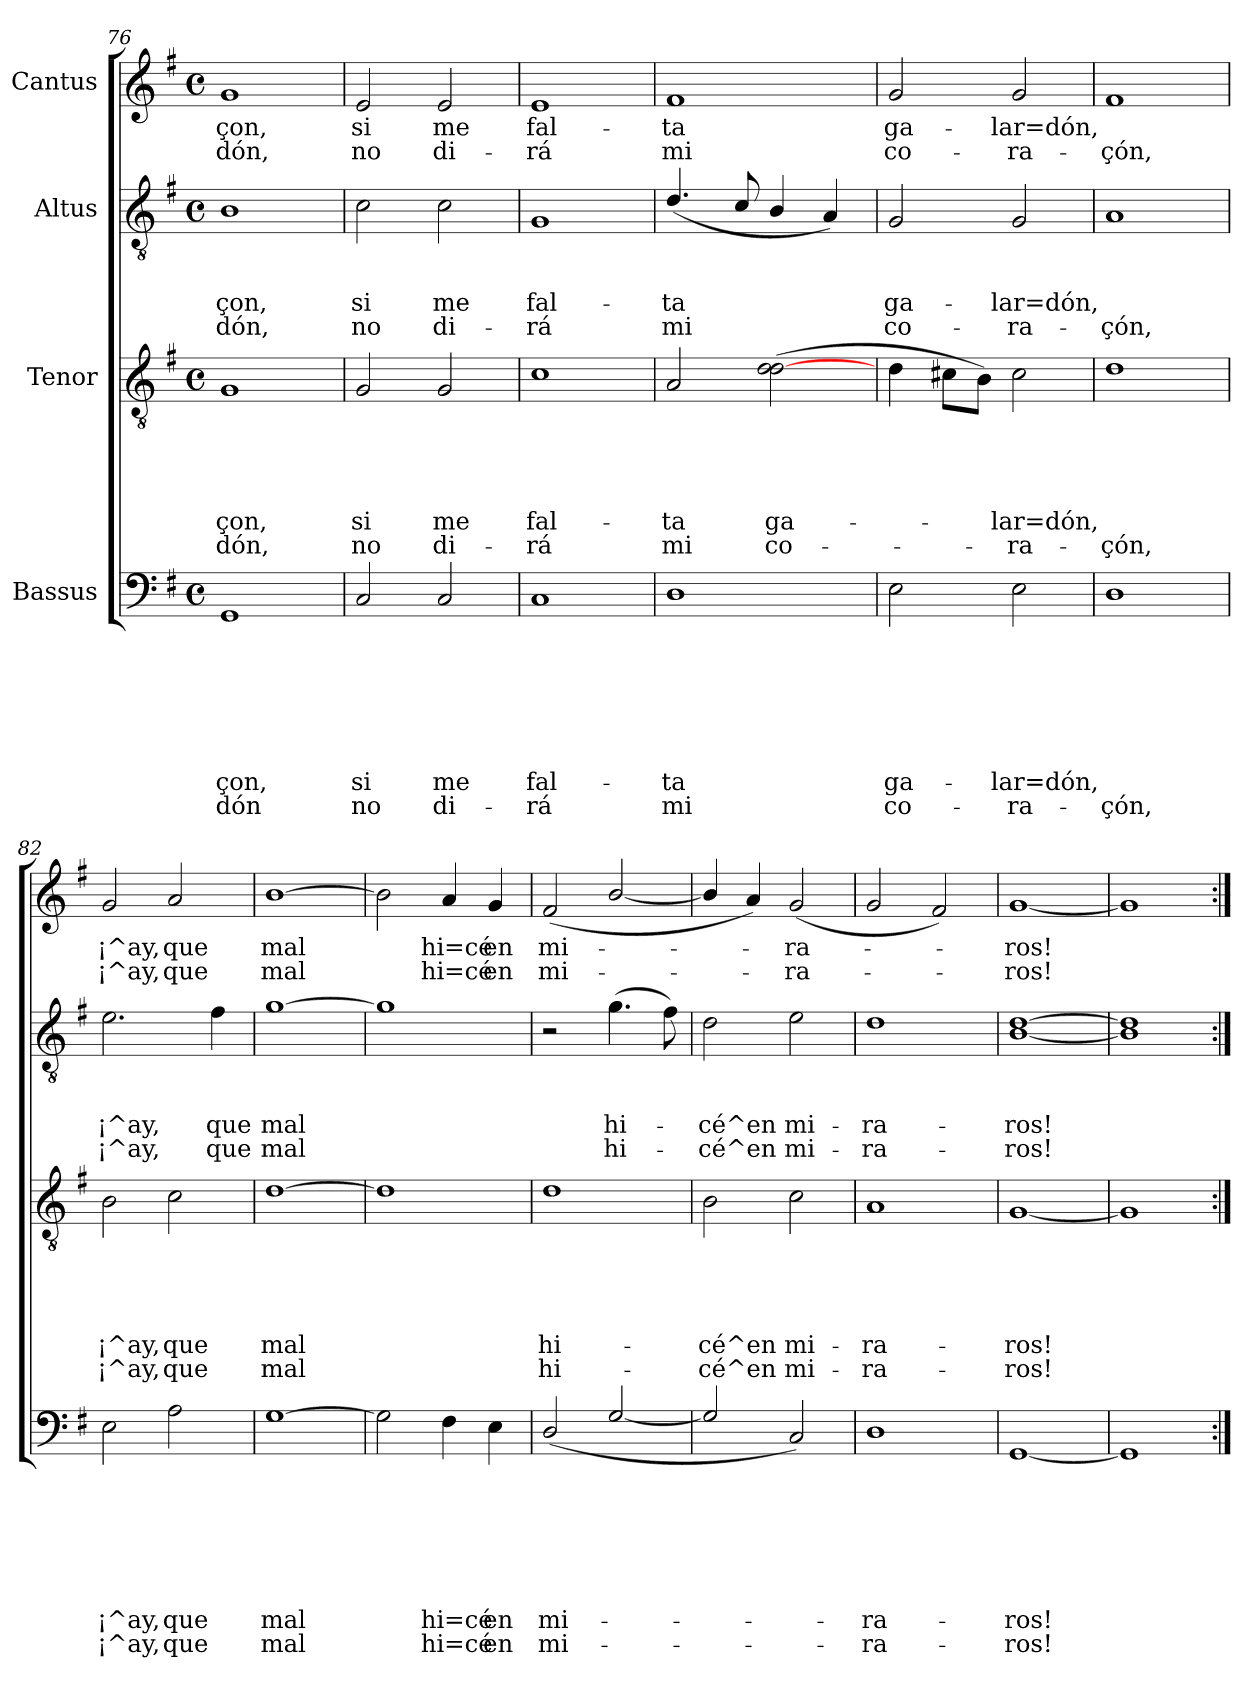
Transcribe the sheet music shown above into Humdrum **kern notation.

**kern	**text	**text	**text	**text	**text	**text	**text	**text	**kern	**text	**text	**text	**text	**text	**text	**kern	**text	**text	**text	**text	**kern	**text	**text
*part4	*part4	*part4	*part4	*part4	*part4	*part4	*part4	*part4	*part3	*part3	*part3	*part3	*part3	*part3	*part3	*part2	*part2	*part2	*part2	*part2	*part1	*part1	*part1
*staff4	*staff4	*staff4	*staff4	*staff4	*staff4	*staff4	*staff4	*staff4	*staff3	*staff3	*staff3	*staff3	*staff3	*staff3	*staff3	*staff2	*staff2	*staff2	*staff2	*staff2	*staff1	*staff1	*staff1
*I"Bassus	*	*	*	*	*	*	*	*	*I"Tenor	*	*	*	*	*	*	*I"Altus	*	*	*	*	*I"Cantus	*	*
*clefF4	*	*	*	*	*	*	*	*	*clefGv2	*	*	*	*	*	*	*clefGv2	*	*	*	*	*clefG2	*	*
*k[f#]	*	*	*	*	*	*	*	*	*k[f#]	*	*	*	*	*	*	*k[f#]	*	*	*	*	*k[f#]	*	*
*G:	*	*	*	*	*	*	*	*	*G:	*	*	*	*	*	*	*G:	*	*	*	*	*G:	*	*
*M4/4	*	*	*	*	*	*	*	*	*M4/4	*	*	*	*	*	*	*M4/4	*	*	*	*	*M4/4	*	*
*met(c)	*	*	*	*	*	*	*	*	*met(c)	*	*	*	*	*	*	*met(c)	*	*	*	*	*met(c)	*	*
=76	=76	=76	=76	=76	=76	=76	=76	=76	=76	=76	=76	=76	=76	=76	=76	=76	=76	=76	=76	=76	=76	=76	=76
!	!	!	!	!	!	!	!LO:LY:b	!LO:LY:b	!	!	!	!	!	!LO:LY:b	!LO:LY:b	!	!	!	!LO:LY:b	!LO:LY:b	!	!LO:LY:b	!LO:LY:b
1GG	.	.	.	.	.	.	-çon,	-dón	1G	.	.	.	.	-çon,	-dón,	1B	.	.	-çon,	-dón,	1g	-çon,	-dón,
=77	=77	=77	=77	=77	=77	=77	=77	=77	=77	=77	=77	=77	=77	=77	=77	=77	=77	=77	=77	=77	=77	=77	=77
!	!	!	!	!	!	!	!LO:LY:b	!LO:LY:b	!	!	!	!	!	!LO:LY:b	!LO:LY:b	!	!	!	!LO:LY:b	!LO:LY:b	!	!LO:LY:b	!LO:LY:b
2C/	.	.	.	.	.	.	si	no	2G/	.	.	.	.	si	no	2c\	.	.	si	no	2e/	si	no
!	!	!	!	!	!	!	!LO:LY:b	!LO:LY:b	!	!	!	!	!	!LO:LY:b	!LO:LY:b	!	!	!	!LO:LY:b	!LO:LY:b	!	!LO:LY:b	!LO:LY:b
2C/	.	.	.	.	.	.	me	di-	2G/	.	.	.	.	me	di-	2c\	.	.	me	di-	2e/	me	di-
=78	=78	=78	=78	=78	=78	=78	=78	=78	=78	=78	=78	=78	=78	=78	=78	=78	=78	=78	=78	=78	=78	=78	=78
!	!	!	!	!	!	!	!LO:LY:b	!LO:LY:b	!	!	!	!	!	!LO:LY:b	!LO:LY:b	!	!	!	!LO:LY:b	!LO:LY:b	!	!LO:LY:b	!LO:LY:b
1C	.	.	.	.	.	.	fal-	-rá	1c	.	.	.	.	fal-	-rá	1G	.	.	fal-	-rá	1e	fal-	-rá
=79	=79	=79	=79	=79	=79	=79	=79	=79	=79	=79	=79	=79	=79	=79	=79	=79	=79	=79	=79	=79	=79	=79	=79
!	!	!	!	!	!	!	!LO:LY:b	!LO:LY:b	!	!	!	!	!	!LO:LY:b	!LO:LY:b	!	!	!	!LO:LY:b	!LO:LY:b	!	!LO:LY:b	!LO:LY:b
1D	.	.	.	.	.	.	-ta	mi	2A/	.	.	.	.	-ta	mi	(<4.d/	.	.	-ta	mi	1f#	-ta	mi
.	.	.	.	.	.	.	.	.	.	.	.	.	.	.	.	8c/	.	.	.	.	.	.	.
!	!	!	!	!	!	!	!	!	!	!	!	!	!	!LO:LY:b	!LO:LY:b	!	!	!	!	!	!	!	!
.	.	.	.	.	.	.	.	.	(>2d\ [>2d\	.	.	.	.	ga-	co-	4B/	.	.	.	.	.	.	.
.	.	.	.	.	.	.	.	.	.	.	.	.	.	.	.	4A/)	.	.	.	.	.	.	.
=80	=80	=80	=80	=80	=80	=80	=80	=80	=80	=80	=80	=80	=80	=80	=80	=80	=80	=80	=80	=80	=80	=80	=80
!	!	!	!	!	!	!	!LO:LY:b	!LO:LY:b	!	!	!	!	!	!	!	!	!	!	!LO:LY:b	!LO:LY:b	!	!LO:LY:b	!LO:LY:b
2E\	.	.	.	.	.	.	ga-	co-	4d\	.	.	.	.	.	.	2G/	.	.	ga-	co-	2g/	ga-	co-
.	.	.	.	.	.	.	.	.	8c#X\L	.	.	.	.	.	.	.	.	.	.	.	.	.	.
.	.	.	.	.	.	.	.	.	8B\J)	.	.	.	.	.	.	.	.	.	.	.	.	.	.
!	!	!	!	!	!	!	!LO:LY:b	!LO:LY:b	!	!	!	!	!	!LO:LY:b	!LO:LY:b	!	!	!	!LO:LY:b	!LO:LY:b	!	!LO:LY:b	!LO:LY:b
2E\	.	.	.	.	.	.	-lar=dón,	-ra-	2c#\	.	.	.	.	-lar=dón,	-ra-	2G/	.	.	-lar=dón,	-ra-	2g/	-lar=dón,	-ra-
=81	=81	=81	=81	=81	=81	=81	=81	=81	=81	=81	=81	=81	=81	=81	=81	=81	=81	=81	=81	=81	=81	=81	=81
!	!	!	!	!	!	!	!	!LO:LY:b	!	!	!	!	!	!	!LO:LY:b	!	!	!	!	!LO:LY:b	!	!	!LO:LY:b
1D	.	.	.	.	.	.	.	-çón,	1d	.	.	.	.	.	-çón,	1A	.	.	.	-çón,	1f#	.	-çón,
=82	=82	=82	=82	=82	=82	=82	=82	=82	=82	=82	=82	=82	=82	=82	=82	=82	=82	=82	=82	=82	=82	=82	=82
!	!	!	!	!	!	!	!LO:LY:b	!LO:LY:b	!	!	!	!	!	!LO:LY:b	!LO:LY:b	!	!	!	!LO:LY:b	!LO:LY:b	!	!LO:LY:b	!LO:LY:b
2E\	.	.	.	.	.	.	¡^ay,	¡^ay,	2B\	.	.	.	.	¡^ay,	¡^ay,	2.e\	.	.	¡^ay,	¡^ay,	2g/	¡^ay,	¡^ay,
!	!	!	!	!	!	!	!LO:LY:b	!LO:LY:b	!	!	!	!	!	!LO:LY:b	!LO:LY:b	!	!	!	!	!	!	!LO:LY:b	!LO:LY:b
2A\	.	.	.	.	.	.	que	que	2c\	.	.	.	.	que	que	.	.	.	.	.	2a/	que	que
!	!	!	!	!	!	!	!	!	!	!	!	!	!	!	!	!	!	!	!LO:LY:b	!LO:LY:b	!	!	!
.	.	.	.	.	.	.	.	.	.	.	.	.	.	.	.	4f#\	.	.	que	que	.	.	.
=83	=83	=83	=83	=83	=83	=83	=83	=83	=83	=83	=83	=83	=83	=83	=83	=83	=83	=83	=83	=83	=83	=83	=83
!	!	!	!	!	!	!	!LO:LY:b	!LO:LY:b	!	!	!	!	!	!LO:LY:b	!LO:LY:b	!	!	!	!LO:LY:b	!LO:LY:b	!	!LO:LY:b	!LO:LY:b
[>1G	.	.	.	.	.	.	mal	mal	[>1d	.	.	.	.	mal	mal	[>1g	.	.	mal	mal	[>1b	mal	mal
=84	=84	=84	=84	=84	=84	=84	=84	=84	=84	=84	=84	=84	=84	=84	=84	=84	=84	=84	=84	=84	=84	=84	=84
2G\]	.	.	.	.	.	.	.	.	1d]	.	.	.	.	.	.	1g]	.	.	.	.	2b\]	.	.
!	!	!	!	!	!	!	!LO:LY:b	!LO:LY:b	!	!	!	!	!	!	!	!	!	!	!	!	!	!LO:LY:b	!LO:LY:b
4F#\	.	.	.	.	.	.	hi=cé	hi=cé	.	.	.	.	.	.	.	.	.	.	.	.	4a/	hi=cé	hi=cé
!	!	!	!	!	!	!	!LO:LY:b	!LO:LY:b	!	!	!	!	!	!	!	!	!	!	!	!	!	!LO:LY:b	!LO:LY:b
4E\	.	.	.	.	.	.	en	en	.	.	.	.	.	.	.	.	.	.	.	.	4g/	en	en
!!LO:PB:g=z
=85	=85	=85	=85	=85	=85	=85	=85	=85	=85	=85	=85	=85	=85	=85	=85	=85	=85	=85	=85	=85	=85	=85	=85
!	!	!	!	!	!	!	!LO:LY:b	!LO:LY:b	!	!	!	!	!	!LO:LY:b	!LO:LY:b	!	!	!	!	!	!	!LO:LY:b	!LO:LY:b
(<2D/	.	.	.	.	.	.	mi-	mi-	1d	.	.	.	.	hi-	hi-	2r	.	.	.	.	(<2f#/	mi-	mi-
!	!	!	!	!	!	!	!	!	!	!	!	!	!	!	!	!	!	!	!LO:LY:b	!LO:LY:b	!	!	!
[<2G/	.	.	.	.	.	.	.	.	.	.	.	.	.	.	.	(>4.g\	.	.	hi-	hi-	[<2b/	.	.
.	.	.	.	.	.	.	.	.	.	.	.	.	.	.	.	8f#\)	.	.	.	.	.	.	.
=86	=86	=86	=86	=86	=86	=86	=86	=86	=86	=86	=86	=86	=86	=86	=86	=86	=86	=86	=86	=86	=86	=86	=86
!	!	!	!	!	!	!	!	!	!	!	!	!	!	!LO:LY:b	!LO:LY:b	!	!	!	!LO:LY:b	!LO:LY:b	!	!	!
2G/]	.	.	.	.	.	.	.	.	2B\	.	.	.	.	-cé^en	-cé^en	2d\	.	.	-cé^en	-cé^en	4b/]	.	.
.	.	.	.	.	.	.	.	.	.	.	.	.	.	.	.	.	.	.	.	.	4a/)	.	.
!	!	!	!	!	!	!	!	!	!	!	!	!	!	!LO:LY:b	!LO:LY:b	!	!	!	!LO:LY:b	!LO:LY:b	!	!LO:LY:b	!LO:LY:b
2C/)	.	.	.	.	.	.	.	.	2c\	.	.	.	.	mi-	mi-	2e\	.	.	mi-	mi-	(<2g/	-ra-	-ra-
=87	=87	=87	=87	=87	=87	=87	=87	=87	=87	=87	=87	=87	=87	=87	=87	=87	=87	=87	=87	=87	=87	=87	=87
!	!	!	!	!	!	!	!LO:LY:b	!LO:LY:b	!	!	!	!	!	!LO:LY:b	!LO:LY:b	!	!	!	!LO:LY:b	!LO:LY:b	!	!	!
1D	.	.	.	.	.	.	-ra-	-ra-	1A	.	.	.	.	-ra-	-ra-	1d	.	.	-ra-	-ra-	2g/	.	.
.	.	.	.	.	.	.	.	.	.	.	.	.	.	.	.	.	.	.	.	.	2f#/)	.	.
=88	=88	=88	=88	=88	=88	=88	=88	=88	=88	=88	=88	=88	=88	=88	=88	=88	=88	=88	=88	=88	=88	=88	=88
!	!	!	!	!	!	!	!LO:LY:b	!LO:LY:b	!	!	!	!	!	!LO:LY:b	!LO:LY:b	!	!	!	!LO:LY:b	!LO:LY:b	!	!LO:LY:b	!LO:LY:b
[<1GG	.	.	.	.	.	.	-ros!	-ros!	[<1G	.	.	.	.	-ros!	-ros!	[<1B [>1d	.	.	-ros!	-ros!	[<1g	-ros!	-ros!
=89	=89	=89	=89	=89	=89	=89	=89	=89	=89	=89	=89	=89	=89	=89	=89	=89	=89	=89	=89	=89	=89	=89	=89
1GG]	.	.	.	.	.	.	.	.	1G]	.	.	.	.	.	.	1B] 1d]	.	.	.	.	1g]	.	.
=:|!	=:|!	=:|!	=:|!	=:|!	=:|!	=:|!	=:|!	=:|!	=:|!	=:|!	=:|!	=:|!	=:|!	=:|!	=:|!	=:|!	=:|!	=:|!	=:|!	=:|!	=:|!	=:|!	=:|!
*-	*-	*-	*-	*-	*-	*-	*-	*-	*-	*-	*-	*-	*-	*-	*-	*-	*-	*-	*-	*-	*-	*-	*-
